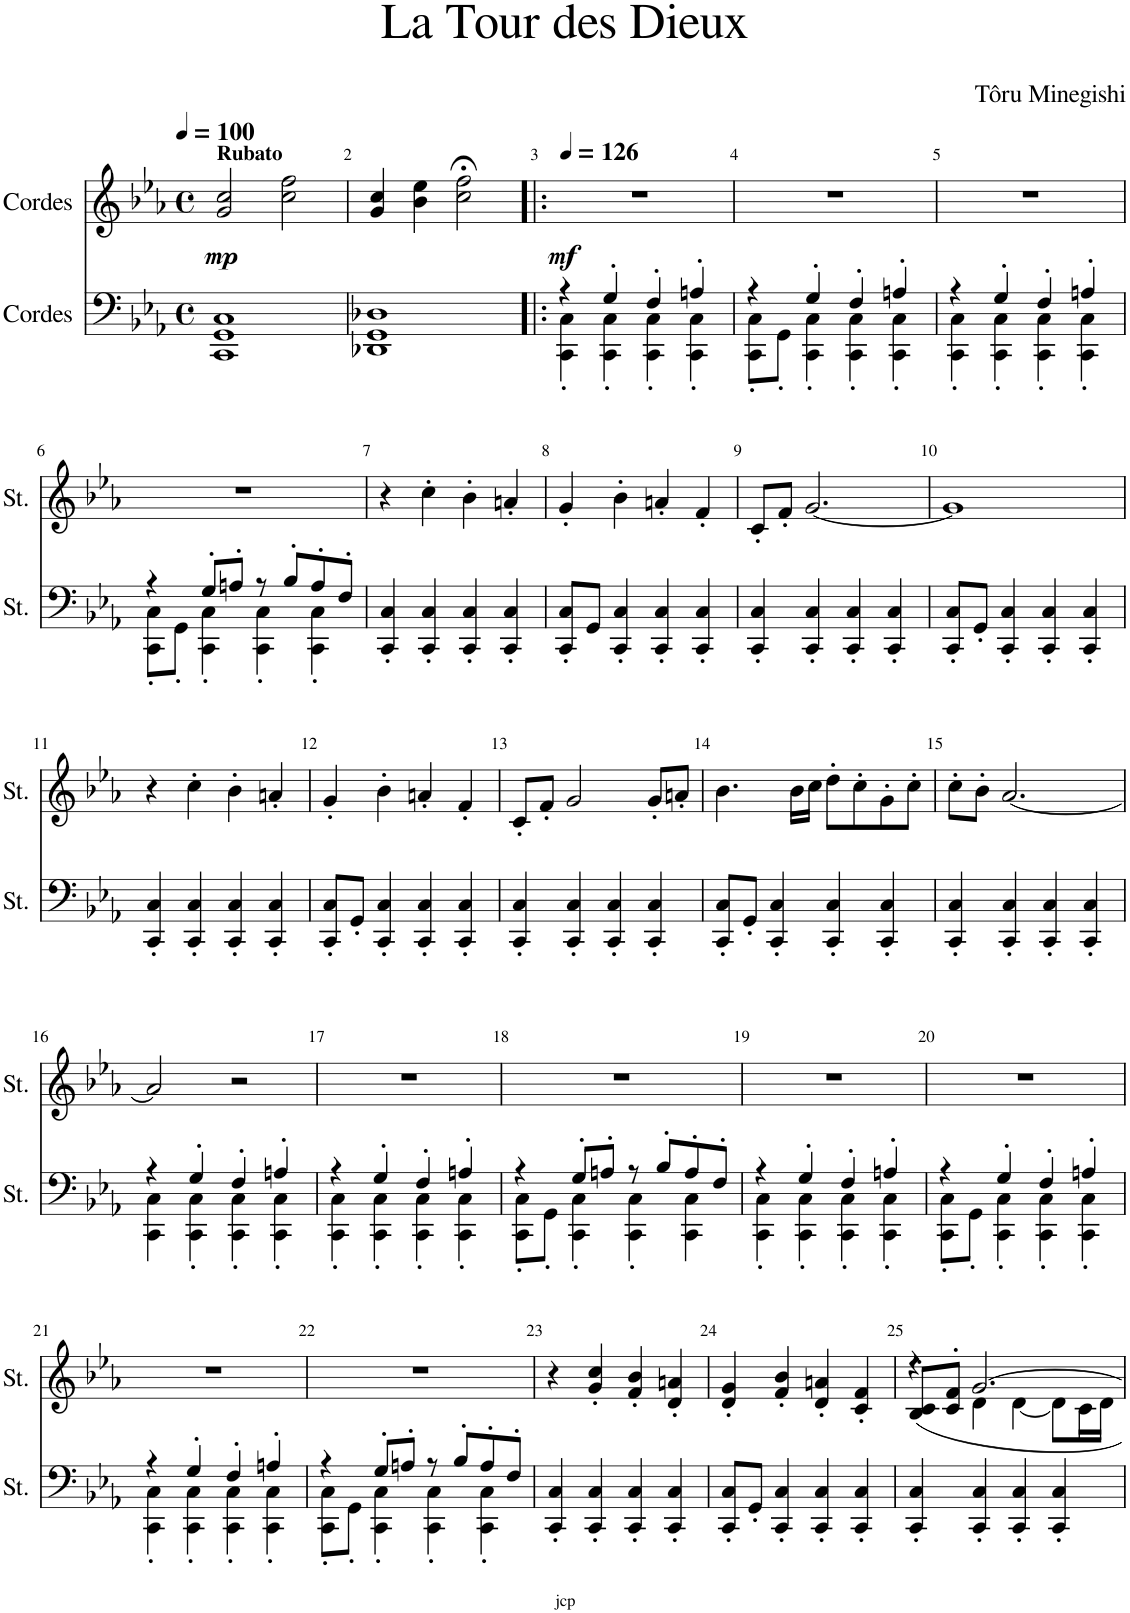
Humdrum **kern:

**kern	**kern	**dynam
*part2	*part1	*part1
*staff2	*staff1	*staff1
*I"Cordes	*I"Cordes	*
*clefF4	*clefG2	*
*k[b-e-a-]	*k[b-e-a-]	*
*M4/4	*M4/4	*
*met(c)	*met(c)	*
*MM100	*MM100	*
=1	=1	=1
!	!LO:TX:a:B:t=Rubato	!
!	!	!LO:DY:b
1CC 1GG 1C	2g/ 2cc/	mp
.	2cc\ 2ff\	.
=2	=2	=2
1DD-X 1GG 1D-X	4g/ 4cc/	.
.	4b-\ 4ee-\	.
.	2cc\;< 2ff\;<	.
=3!|:	=3!|:	=3!|:
*	*MM126	*
*^	*	*
!	!	!	!LO:DY:b
4r	4CC\' 4C\'	1r	mf
4G'/	4CC\' 4C\'	.	.
4F'/	4CC\' 4C\'	.	.
4An'/	4CC\' 4C\'	.	.
=4	=4	=4	=4
4r	8CC\' 8C\'L	1r	.
.	8GG'\J	.	.
4G'/	4CC\' 4C\'	.	.
4F'/	4CC\' 4C\'	.	.
4An'/	4CC\' 4C\'	.	.
=5	=5	=5	=5
4r	4CC\' 4C\'	1r	.
4G'/	4CC\' 4C\'	.	.
4F'/	4CC\' 4C\'	.	.
4An'/	4CC\' 4C\'	.	.
!!LO:LB:g=z
=6	=6	=6	=6
4r	8CC\' 8C\'L	1r	.
.	8GG'\J	.	.
8G'/L	4CC\' 4C\'	.	.
8An'/J	.	.	.
8r	4CC\' 4C\'	.	.
8B-'/L	.	.	.
8A'/	4CC\' 4C\'	.	.
8F'/J	.	.	.
*v	*v	*	*
=7	=7	=7
4CC/' 4C/'	4r	.
4CC/' 4C/'	4cc'\	.
4CC/' 4C/'	4b-'\	.
4CC/' 4C/'	4an'/	.
=8	=8	=8
8CC/' 8C/'L	4g'/	.
8GG/J	.	.
4CC/' 4C/'	4b-'\	.
4CC/' 4C/'	4an'/	.
4CC/' 4C/'	4f'/	.
=9	=9	=9
4CC/' 4C/'	8c'/L	.
.	8f'/J	.
4CC/' 4C/'	[2.g/	.
4CC/' 4C/'	.	.
4CC/' 4C/'	.	.
=10	=10	=10
8CC/' 8C/'L	1g]	.
8GG'/J	.	.
4CC/' 4C/'	.	.
4CC/' 4C/'	.	.
4CC/' 4C/'	.	.
!!LO:LB:g=z
=11	=11	=11
4CC/' 4C/'	4r	.
4CC/' 4C/'	4cc'\	.
4CC/' 4C/'	4b-'\	.
4CC/' 4C/'	4an'/	.
=12	=12	=12
8CC/' 8C/'L	4g'/	.
8GG'/J	.	.
4CC/' 4C/'	4b-'\	.
4CC/' 4C/'	4an'/	.
4CC/' 4C/'	4f'/	.
=13	=13	=13
4CC/' 4C/'	8c'/L	.
.	8f'/J	.
4CC/' 4C/'	2g/	.
4CC/' 4C/'	.	.
4CC/' 4C/'	8g'/L	.
.	8an'/J	.
=14	=14	=14
8CC/' 8C/'L	4.b-\	.
8GG'/J	.	.
4CC/' 4C/'	.	.
.	16b-\LL	.
.	16cc\JJ	.
4CC/' 4C/'	8dd'\L	.
.	8cc'\	.
4CC/' 4C/'	8g'\	.
.	8cc'\J	.
=15	=15	=15
4CC/' 4C/'	8cc'\L	.
.	8b-'\J	.
4CC/' 4C/'	[2.a-/	.
4CC/' 4C/'	.	.
4CC/' 4C/'	.	.
!!LO:LB:g=z
=16	=16	=16
*^	*	*
4r	4CC\ 4C\	2a-/]	.
4G'/	4CC\' 4C\'	.	.
4F'/	4CC\' 4C\'	2r	.
4An'/	4CC\' 4C\'	.	.
=17	=17	=17	=17
4r	4CC\' 4C\'	1r	.
4G'/	4CC\' 4C\'	.	.
4F'/	4CC\' 4C\'	.	.
4An'/	4CC\' 4C\'	.	.
=18	=18	=18	=18
4r	8CC\' 8C\'L	1r	.
.	8GG'\J	.	.
8G'/L	4CC\' 4C\'	.	.
8An'/J	.	.	.
8r	4CC\' 4C\'	.	.
8B-'/L	.	.	.
8A'/	4CC\ 4C\	.	.
8F'/J	.	.	.
=19	=19	=19	=19
4r	4CC\' 4C\'	1r	.
4G'/	4CC\' 4C\'	.	.
4F'/	4CC\' 4C\'	.	.
4An'/	4CC\' 4C\'	.	.
=20	=20	=20	=20
4r	8CC\' 8C\'L	1r	.
.	8GG'\J	.	.
4G'/	4CC\' 4C\'	.	.
4F'/	4CC\' 4C\'	.	.
4An'/	4CC\' 4C\'	.	.
!!LO:LB:g=z
=21	=21	=21	=21
4r	4CC\' 4C\'	1r	.
4G'/	4CC\' 4C\'	.	.
4F'/	4CC\' 4C\'	.	.
4An'/	4CC\' 4C\'	.	.
=22	=22	=22	=22
4r	8CC\' 8C\'L	1r	.
.	8GG'\J	.	.
8G'/L	4CC\' 4C\'	.	.
8An'/J	.	.	.
8r	4CC\' 4C\'	.	.
8B-'/L	.	.	.
8A'/	4CC\' 4C\'	.	.
8F'/J	.	.	.
*v	*v	*	*
=23	=23	=23
4CC/' 4C/'	4r	.
4CC/' 4C/'	4g/' 4cc/'	.
4CC/' 4C/'	4f/' 4b-/'	.
4CC/' 4C/'	4d/' 4an/'	.
=24	=24	=24
8CC/' 8C/'L	4d/' 4g/'	.
8GG'/J	.	.
4CC/' 4C/'	4f/' 4b-/'	.
4CC/' 4C/'	4d/' 4an/'	.
4CC/' 4C/'	4c/' 4f/'	.
=25	=25	=25
*	*^	*
4CC/' 4C/'	4r	8B-/' 8c/'L	.
.	.	8c/' 8f/'J	.
4CC/' 4C/'	[2.g/	4d\	.
4CC/' 4C/'	.	[4d\	.
4CC/' 4C/'	.	8d\L]	.
.	.	16c\L	.
.	.	16d\JJ	.
*	*v	*v	*
=	=	=
*-	*-	*-
